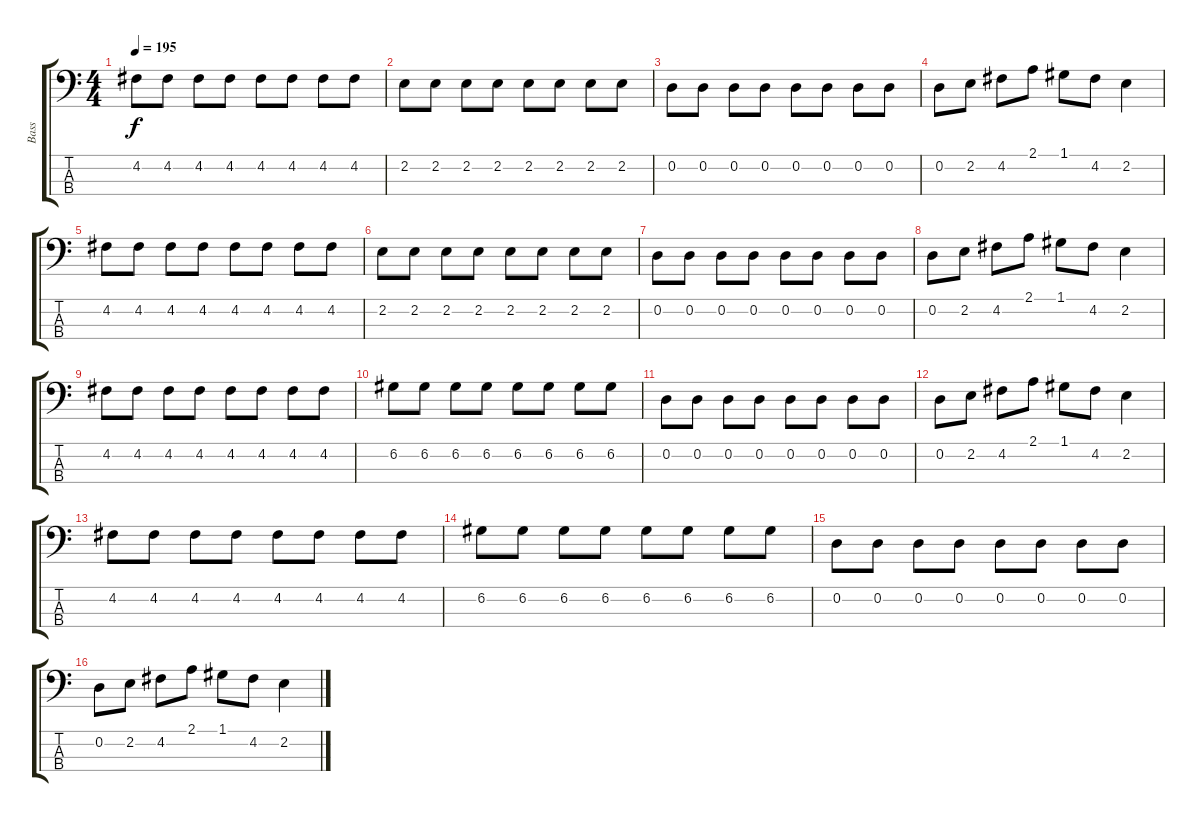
\track ("Bass" "Bass") {instrument electricbasspick}
\staff {score tabs}
\tuning (G2 D2 A1 E1) {hide}
\ts (4 4)
\tempo 195
\clef f4
\ks c
4.2.8{dy f} 4.2.8 4.2.8 4.2.8 4.2.8 4.2.8 4.2.8 4.2.8 |
2.2.8 2.2.8 2.2.8 2.2.8 2.2.8 2.2.8 2.2.8 2.2.8 |
0.2.8 0.2.8 0.2.8 0.2.8 0.2.8 0.2.8 0.2.8 0.2.8 |
0.2.8 2.2.8 4.2.8 2.1.8 1.1.8 4.2.8 2.2.4 |
4.2.8 4.2.8 4.2.8 4.2.8 4.2.8 4.2.8 4.2.8 4.2.8 |
2.2.8 2.2.8 2.2.8 2.2.8 2.2.8 2.2.8 2.2.8 2.2.8 |
0.2.8 0.2.8 0.2.8 0.2.8 0.2.8 0.2.8 0.2.8 0.2.8 |
0.2.8 2.2.8 4.2.8 2.1.8 1.1.8 4.2.8 2.2.4 |
4.2.8 4.2.8 4.2.8 4.2.8 4.2.8 4.2.8 4.2.8 4.2.8 |
6.2.8 6.2.8 6.2.8 6.2.8 6.2.8 6.2.8 6.2.8 6.2.8 |
0.2.8 0.2.8 0.2.8 0.2.8 0.2.8 0.2.8 0.2.8 0.2.8 |
0.2.8 2.2.8 4.2.8 2.1.8 1.1.8 4.2.8 2.2.4 |
4.2.8 4.2.8 4.2.8 4.2.8 4.2.8 4.2.8 4.2.8 4.2.8 |
6.2.8 6.2.8 6.2.8 6.2.8 6.2.8 6.2.8 6.2.8 6.2.8 |
0.2.8 0.2.8 0.2.8 0.2.8 0.2.8 0.2.8 0.2.8 0.2.8 |
0.2.8 2.2.8 4.2.8 2.1.8 1.1.8 4.2.8 2.2.4
